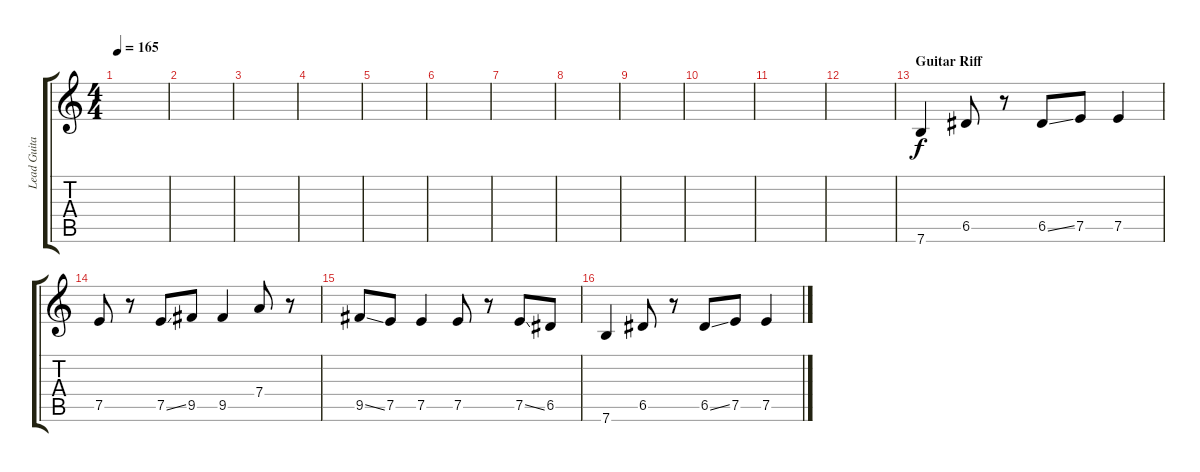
\track ("Lead Guitar" "Lead Guita") {instrument electricguitarclean}
\staff {score tabs}
\tuning (E4 B3 G3 D3 A2 E2) {hide}
\ts (4 4)
\tempo 165
\clef g2
\ks c
|
|
|
|
|
|
|
|
|
|
|
|
\section ("" "Guitar Riff")
7.6.4 6.5.8 r.8 6.5{ss}.8 7.5.8 7.5.4 |
7.5.8 r.8 7.5{ss}.8 9.5.8 9.5.4 7.4.8 r.8 |
9.5{ss}.8 7.5.8 7.5.4 7.5.8 r.8 7.5{ss}.8 6.5.8 |
7.6.4 6.5.8 r.8 6.5{ss}.8 7.5.8 7.5.4
